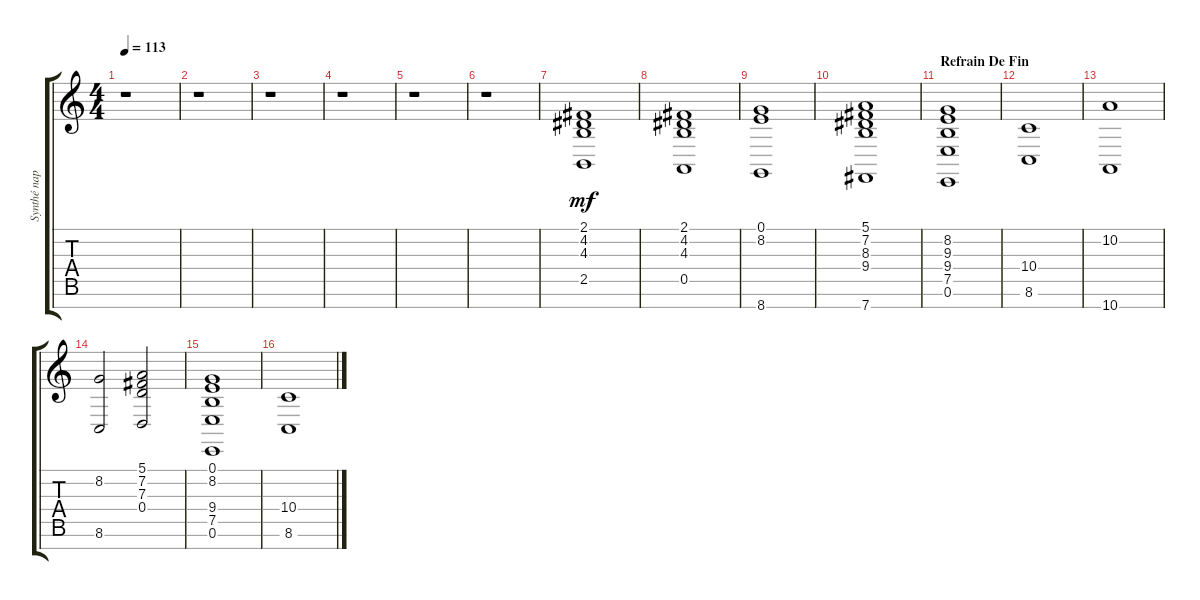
\track ("Synthé nappe" "Synthé nap") {instrument synthstrings1}
\staff {score tabs}
\tuning (E4 B3 G3 D3 A2 E2 B1) {hide}
\ts (4 4)
\tempo 113
\clef g2
\ks c
r.1{dy f} |
r.1 |
r.1 |
r.1 |
r.1 |
r.1 |
(2.1 4.2 4.3 2.5).1{dy mf} |
(2.1 4.2 4.3 0.5).1 |
(0.1 8.2 8.7).1 |
(5.1 7.2 8.3 9.4 7.7).1 |
\section ("" "Refrain De Fin")
(8.2 9.3 9.4 7.5 0.6).1 |
(10.4 8.6).1 |
(10.2 10.7).1 |
(8.2 8.6).2 (5.1 7.2 7.3 0.4).2 |
(0.1 8.2 9.4 7.5 0.6).1 |
(10.4 8.6).1
